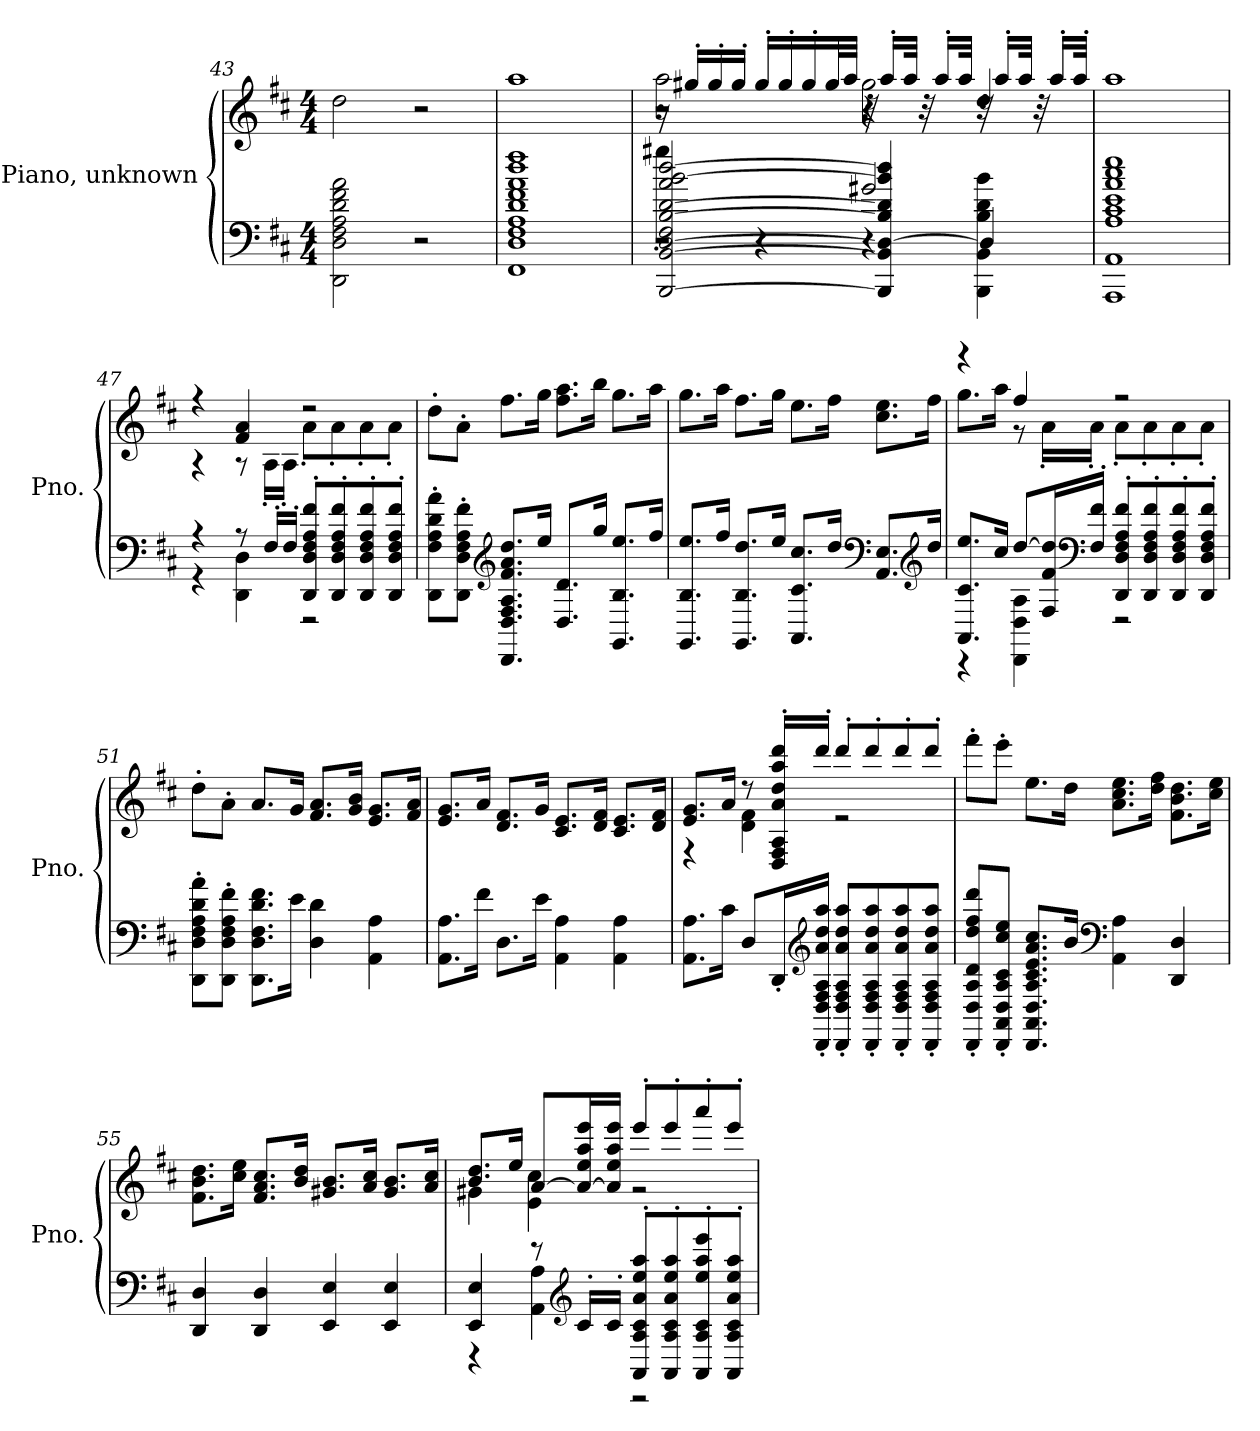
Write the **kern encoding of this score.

**kern	**kern
*part1	*part1
*staff2	*staff1
*I"Piano, unknown	*
*I'Pno.	*
*clefF4	*clefG2
*k[f#c#]	*k[f#c#]
*M4/4	*M4/4
=43	=43
2DD\ 2D\ 2F#\ 2A\ 2d\ 2f#\ 2a\	2dd\
2r	2r
=44	=44
1FF# 1D 1F# 1A 1d 1f# 1a 1dd 1ff#	1aa
!!LO:LB:g=z
=45	=45
*^	*^
*	*^	*	*^
2r	4gg#X'\	[2BBB/ [2BB/ [2D/ 2F#/ [2B/ [2d/ 2a/ [2b/ [2dd/	16r	2aa\	2r
.	.	.	16gg#X'/LL	.	.
.	.	.	16gg#'/	.	.
.	.	.	16gg#'/JJ	.	.
.	4r	.	16gg#'/LL	.	.
.	.	.	16gg#'/	.	.
.	.	.	16gg#'/	.	.
.	.	.	32gg#/L	.	.
.	.	.	32aa/JJJ	.	.
2g#X/	4r	4BBB/] 4BB/] 4D/_ 4B/] 4d/] 4b/] 4dd/]	32r	2gg#\	4r
.	.	.	16aa'/LL	.	.
.	.	.	32aa/JJk	.	.
.	.	.	32r	.	.
.	.	.	16aa'/LL	.	.
.	.	.	32aa/JJk	.	.
.	4BBB\ 4BB\ 4B\ 4d\ 4b\	4D/]	32r	.	4dd/
.	.	.	16aa'/LL	.	.
.	.	.	32aa/JJk	.	.
.	.	.	32r	.	.
.	.	.	16aa'/LL	.	.
.	.	.	32aa'/JJk	.	.
*v	*v	*v	*	*	*
*	*v	*v	*v
=46	=46
1AAA 1AA 1A 1c# 1e 1a 1cc# 1ee	1aa
=47	=47
*^	*^
4r	4r	4r	4r
8r	4DD\ 4D\	4f#/ 4a/	8r
16F#'/LL	.	.	16A'\LL
16F#'/JJ	.	.	16A'\JJ
8DD/' 8D/' 8F#/' 8A/' 8f#/'L	2r	2r	8a'\L
8DD/' 8D/' 8F#/' 8A/' 8f#/'	.	.	8a'\
8DD/' 8D/' 8F#/' 8A/' 8f#/'	.	.	8a'\
8DD/' 8D/' 8F#/' 8A/' 8f#/'J	.	.	8a'\J
*v	*v	*	*
*	*v	*v
!!LO:LB:g=z
=48	=48
8DD\' 8F#\' 8A\' 8d\' 8a\'L	8dd'\L
8DD\' 8D\' 8F#\' 8A\' 8f#\'J	8a'\J
*clefG2	*
8.DD/ 8.D/ 8.F#/ 8.A/ 8.f#/ 8.a/ 8.dd/L	8.ff#\L
16ee/Jk	16gg\Jk
8.D/ 8.d/L	8.ff#\ 8.aa\L
16gg/Jk	16bb\Jk
8.GG/ 8.B/ 8.ee/L	8.gg\L
16ff#/Jk	16aa\Jk
=49	=49
8.GG/ 8.B/ 8.ee/L	8.gg\L
16ff#/Jk	16aa\Jk
8.GG/ 8.B/ 8.dd/L	8.ff#\L
16ee/Jk	16gg\Jk
8.AA/ 8.c#/ 8.cc#/L	8.ee\L
16dd/Jk	16ff#\Jk
*clefF4	*
8.AA/ 8.E/L	8.cc#\ 8.ee\L
*clefG2	*
16dd/Jk	16ff#\Jk
=50	=50
*^	*^
8.AA/ 8.c#/ 8.ee/L	4r	4r	8.gg\L
16cc#/Jk	.	.	16aa\Jk
[8dd/L	4DD\ 4D\ 4A\	4ff#/	8r
16F#/ 16f#/ 16dd/]L	.	.	16a'\LL
*clefF4	*	*	*
16F#/' 16f#/'JJ	.	.	16a'\JJ
8DD/' 8D/' 8F#/' 8A/' 8f#/'L	2r	2r	8a'\L
8DD/' 8D/' 8F#/' 8A/' 8f#/'	.	.	8a'\
8DD/' 8D/' 8F#/' 8A/' 8f#/'	.	.	8a'\
8DD/' 8D/' 8F#/' 8A/' 8f#/'J	.	.	8a'\J
*v	*v	*	*
*	*v	*v
!!LO:LB:g=z
=51	=51
8DD\' 8D\' 8F#\' 8A\' 8d\' 8a\'L	8dd'\L
8DD\' 8D\' 8F#\' 8A\' 8f#\'J	8a'\J
8.DD\ 8.D\ 8.F#\ 8.d\ 8.f#\L	8.a/L
16e\Jk	16g/Jk
4D\ 4d\	8.f#/ 8.a/L
.	16g/ 16b/Jk
4AA\ 4A\	8.e/ 8.g/L
.	16f#/ 16a/Jk
=52	=52
8.AA\ 8.A\L	8.e/ 8.g/L
16f#\Jk	16a/Jk
8.D\L	8.d/ 8.f#/L
16e\Jk	16g/Jk
4AA\ 4A\	8.c#/ 8.e/L
.	16d/ 16f#/Jk
4AA\ 4A\	8.c#/ 8.e/L
.	16d/ 16f#/Jk
=53	=53
*	*^
8.AA\ 8.A\L	8.e/ 8.g/L	4r
16c#\Jk	16a/Jk	.
8D/L	8r	4d\ 4f#\
16DD'/L	16D/' 16F#/' 16A/' 16a/' 16dd/' 16aa/' 16ddd/'LL	.
*clefG2	*	*
16DD/' 16D/' 16F#/' 16A/' 16a/' 16dd/' 16aa/'JJ	16ddd'/JJ	.
8DD/' 8D/' 8F#/' 8A/' 8a/' 8dd/' 8aa/'L	8ddd'/L	2r
8DD/' 8D/' 8F#/' 8A/' 8a/' 8dd/' 8aa/'	8ddd'/	.
8DD/' 8D/' 8F#/' 8A/' 8a/' 8dd/' 8aa/'	8ddd'/	.
8DD/' 8D/' 8F#/' 8A/' 8a/' 8dd/' 8aa/'J	8ddd'/J	.
*	*v	*v
!!LO:LB:g=z
=54	=54
8DD/' 8D/' 8A/' 8d/' 8dd/' 8ff#/' 8ddd/'L	8fff#'\L
8DD/' 8AA/' 8D/' 8A/' 8c#/' 8cc#/' 8ee/'J	8eee'\J
8.DD/ 8.AA/ 8.D/ 8.A/ 8.c#/ 8.e/ 8.a/ 8.cc#/L	8.ee\L
16b/Jk	16dd\Jk
*clefF4	*
4AA\ 4A\	8.a\ 8.cc#\ 8.ee\L
.	16dd\ 16ff#\Jk
4DD/ 4D/	8.f#\ 8.b\ 8.dd\L
.	16cc#\ 16ee\Jk
=55	=55
4DD/ 4D/	8.f#\ 8.b\ 8.dd\L
.	16cc#\ 16ee\Jk
4DD/ 4D/	8.f#/ 8.a/ 8.cc#/L
.	16b/ 16dd/Jk
4EE/ 4E/	8.g#X/ 8.b/L
.	16a/ 16cc#/Jk
4EE/ 4E/	8.g#/ 8.b/L
.	16a/ 16cc#/Jk
=56	=56
*^	*^
4EE/ 4E/	4r	8.b/ 8.dd/L	4g#X\
.	.	16ee/Jk	.
8r	4AA\ 4A\	[8a/L	4e\ 4cc#\
*clefG2	*	*	*
16c#'/LL	.	16a/_ 16ee/ 16aa/ 16eee/L	.
16c#'/JJ	.	16a/] 16ee/ 16aa/ 16eee/JJ	.
8AA/' 8A/' 8c#/' 8a/' 8ee/' 8aa/'L	2r	8eee'/L	2r
8AA/' 8A/' 8c#/' 8a/' 8ee/' 8aa/'	.	8eee'/	.
8AA/' 8A/' 8c#/' 8ee/' 8aa/' 8eee/'	.	8aaa'/	.
8AA/' 8A/' 8c#/' 8a/' 8ee/' 8aa/'J	.	8eee'/J	.
*v	*v	*	*
*	*v	*v
=	=
*-	*-
